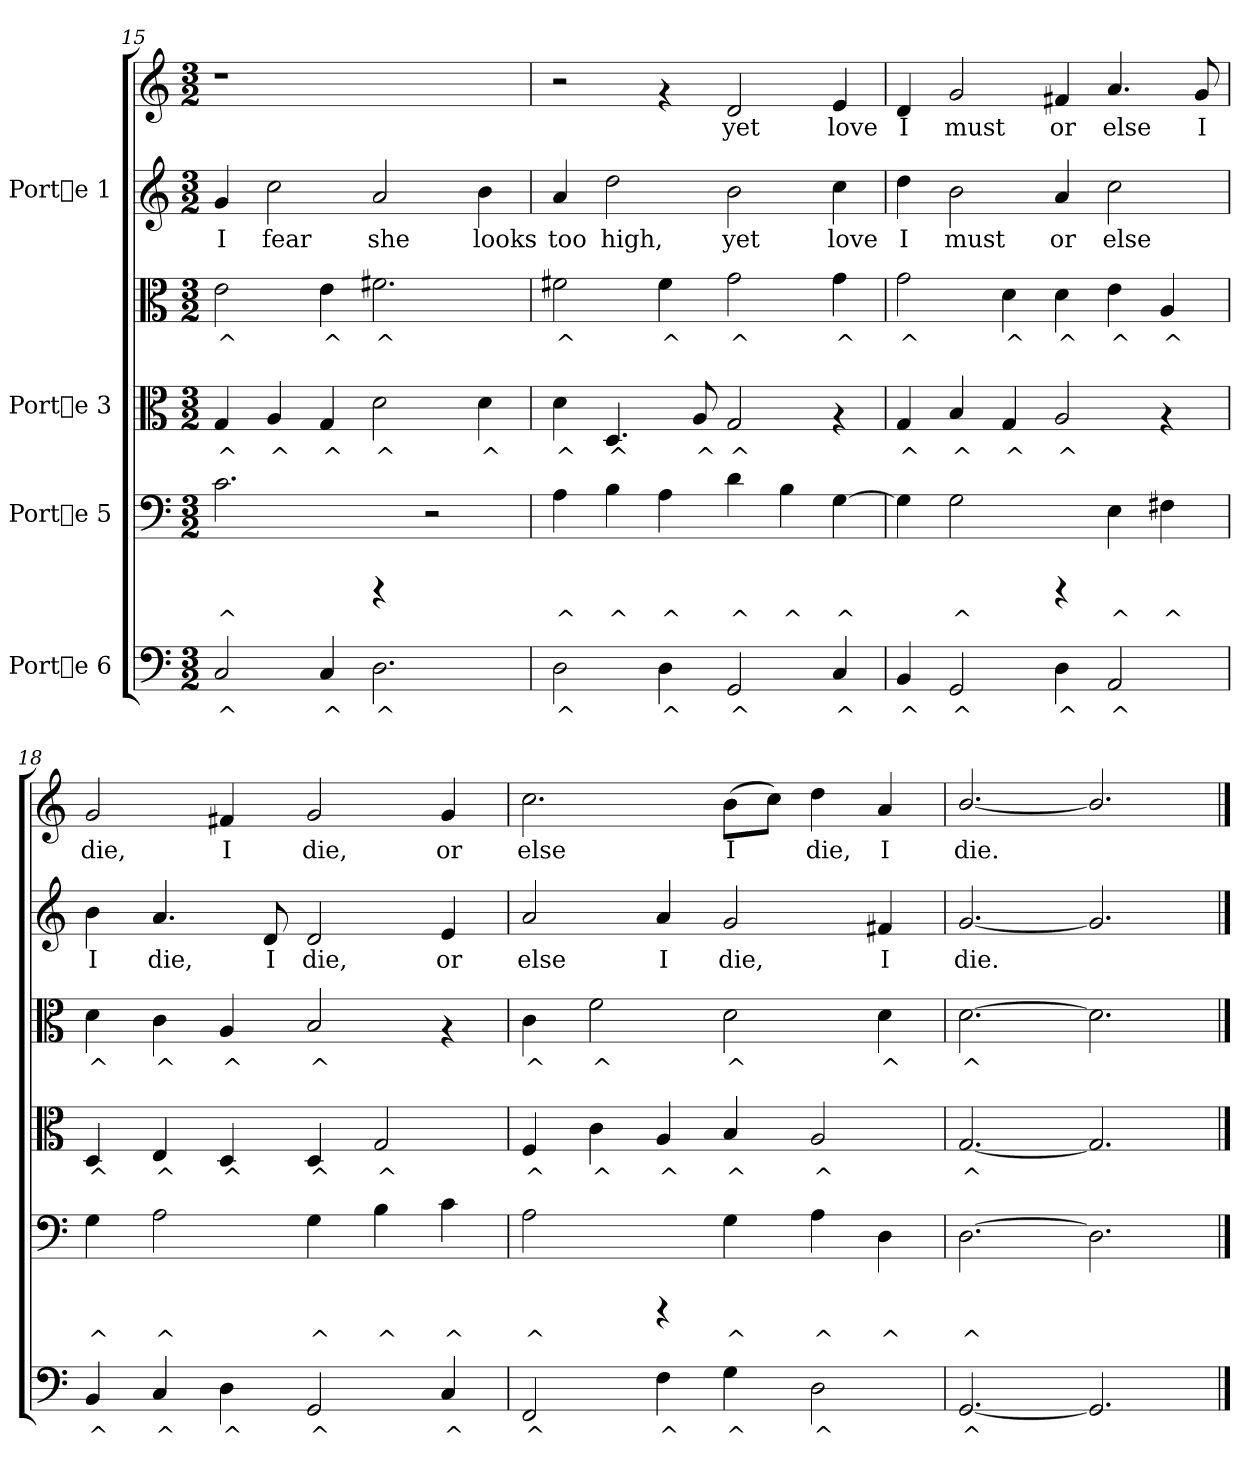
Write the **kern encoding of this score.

**kern	**text	**kern	**text	**kern	**text	**kern	**text	**kern	**text	**kern	**text
*part4	*part4	*part3	*part3	*part2	*part2	*part2	*part2	*part1	*part1	*part1	*part1
*staff6	*staff6	*staff5	*staff5	*staff4	*staff4	*staff3	*staff3	*staff2	*staff2	*staff1	*staff1
*I"Porte 6	*	*I"Porte 5	*	*I"Porte 3	*	*	*	*I"Porte 1	*	*	*
*clefF4	*	*clefF4	*	*clefC3	*	*clefC3	*	*clefG2	*	*clefG2	*
*M3/2	*	*M3/2	*	*M3/2	*	*M3/2	*	*M3/2	*	*M3/2	*
=15	=15	=15	=15	=15	=15	=15	=15	=15	=15	=15	=15
!	!LO:LY:b:cj	!	!LO:LY:b:cj	!	!LO:LY:b:cj	!	!LO:LY:b:cj	!	!LO:LY:b:cj	!	!
2C/	^	2.c\	^	4G/	^	2e\	^	4g/	I	1r	.
!	!	!	!	!	!LO:LY:b:cj	!	!	!	!LO:LY:b:cj	!	!
.	.	.	.	4A/	^	.	.	2cc\	fear	.	.
!	!LO:LY:b:cj	!	!	!	!LO:LY:b:cj	!	!LO:LY:b:cj	!	!	!	!
4C/	^	.	.	4G/	^	4e\	^	.	.	.	.
!	!LO:LY:b:cj	!	!	!	!LO:LY:b:cj	!	!LO:LY:b:cj	!	!LO:LY:b:cj	!	!
2.D\	^	4rCCC	.	2d\	^	2.f#X\	^	2a/	she	.	.
.	.	2r	.	.	.	.	.	.	.	2ryy	.
!	!	!	!	!	!LO:LY:b:cj	!	!	!	!LO:LY:b:cj	!	!
.	.	.	.	4d\	^	.	.	4b\	looks	.	.
!!LO:PB:g=z
=16	=16	=16	=16	=16	=16	=16	=16	=16	=16	=16	=16
!	!LO:LY:b:cj	!	!LO:LY:b:cj	!	!LO:LY:b:cj	!	!LO:LY:b:cj	!	!LO:LY:b:cj	!	!
2D\	^	4A\	^	4d\	^	2f#X\	^	4a/	too	2r	.
!	!	!	!LO:LY:b:cj	!	!LO:LY:b:cj	!	!	!	!LO:LY:b:cj	!	!
.	.	4B\	^	4.D/	^	.	.	2dd\	high,	.	.
!	!LO:LY:b:cj	!	!LO:LY:b:cj	!	!	!	!LO:LY:b:cj	!	!	!	!
4D\	^	4A\	^	.	.	4f#\	^	.	.	4rf	.
!	!	!	!	!	!LO:LY:b:cj	!	!	!	!	!	!
.	.	.	.	8A/	^	.	.	.	.	.	.
!	!LO:LY:b:cj	!	!LO:LY:b:cj	!	!LO:LY:b:cj	!	!LO:LY:b:cj	!	!LO:LY:b:cj	!	!LO:LY:b:cj
2GG/	^	4d\	^	2G/	^	2g\	^	2b\	yet	2d/	yet
!	!	!	!LO:LY:b:cj	!	!	!	!	!	!	!	!
.	.	4B\	^	.	.	.	.	.	.	.	.
!	!LO:LY:b:cj	!	!LO:LY:b:cj	!	!	!	!LO:LY:b:cj	!	!LO:LY:b:cj	!	!LO:LY:b:cj
4C/	^	[>4G\	^	4rG	.	4g\	^	4cc\	love	4e/	love
=17	=17	=17	=17	=17	=17	=17	=17	=17	=17	=17	=17
!	!LO:LY:b:cj	!	!LO:LY:b:cj	!	!LO:LY:b:cj	!	!LO:LY:b:cj	!	!LO:LY:b:cj	!	!LO:LY:b:cj
4BB/	^	4G\]	.	4G/	^	2g\	^	4dd\	I	4d/	I
!	!LO:LY:b:cj	!	!LO:LY:b:cj	!	!LO:LY:b:cj	!	!	!	!LO:LY:b:cj	!	!LO:LY:b:cj
2GG/	^	2G\	^	4B/	^	.	.	2b\	must	2g/	must
!	!	!	!	!	!LO:LY:b:cj	!	!LO:LY:b:cj	!	!	!	!
.	.	.	.	4G/	^	4d\	^	.	.	.	.
!	!LO:LY:b:cj	!	!	!	!LO:LY:b:cj	!	!LO:LY:b:cj	!	!LO:LY:b:cj	!	!LO:LY:b:cj
4D\	^	4rCCC	.	2A/	^	4d\	^	4a/	or	4f#X/	or
!	!LO:LY:b:cj	!	!LO:LY:b:cj	!	!	!	!LO:LY:b:cj	!	!LO:LY:b:cj	!	!LO:LY:b:cj
2AA/	^	4E\	^	.	.	4e\	^	2cc\	else	4.a/	else
!	!	!	!LO:LY:b:cj	!	!	!	!LO:LY:b:cj	!	!	!	!
.	.	4F#X\	^	4rG	.	4A/	^	.	.	.	.
!	!	!	!	!	!	!	!	!	!	!	!LO:LY:b:cj
.	.	.	.	.	.	.	.	.	.	8g/	I
=18	=18	=18	=18	=18	=18	=18	=18	=18	=18	=18	=18
!	!LO:LY:b:cj	!	!LO:LY:b:cj	!	!LO:LY:b:cj	!	!LO:LY:b:cj	!	!LO:LY:b:cj	!	!LO:LY:b:cj
4BB/	^	4G\	^	4D/	^	4d\	^	4b\	I	2g/	die,
!	!LO:LY:b:cj	!	!LO:LY:b:cj	!	!LO:LY:b:cj	!	!LO:LY:b:cj	!	!LO:LY:b:cj	!	!
4C/	^	2A\	^	4E/	^	4c\	^	4.a/	die,	.	.
!	!LO:LY:b:cj	!	!	!	!LO:LY:b:cj	!	!LO:LY:b:cj	!	!	!	!LO:LY:b:cj
4D\	^	.	.	4D/	^	4A/	^	.	.	4f#X/	I
!	!	!	!	!	!	!	!	!	!LO:LY:b:cj	!	!
.	.	.	.	.	.	.	.	8d/	I	.	.
!	!LO:LY:b:cj	!	!LO:LY:b:cj	!	!LO:LY:b:cj	!	!LO:LY:b:cj	!	!LO:LY:b:cj	!	!LO:LY:b:cj
2GG/	^	4G\	^	4D/	^	2B/	^	2d/	die,	2g/	die,
!	!	!	!LO:LY:b:cj	!	!LO:LY:b:cj	!	!	!	!	!	!
.	.	4B\	^	2G/	^	.	.	.	.	.	.
!	!LO:LY:b:cj	!	!LO:LY:b:cj	!	!	!	!	!	!LO:LY:b:cj	!	!LO:LY:b:cj
4C/	^	4c\	^	.	.	4rG	.	4e/	or	4g/	or
=19	=19	=19	=19	=19	=19	=19	=19	=19	=19	=19	=19
!	!LO:LY:b:cj	!	!LO:LY:b:cj	!	!LO:LY:b:cj	!	!LO:LY:b:cj	!	!LO:LY:b:cj	!	!LO:LY:b:cj
2FF/	^	2A\	^	4F/	^	4c\	^	2a/	else	2.cc\	else
!	!	!	!	!	!LO:LY:b:cj	!	!LO:LY:b:cj	!	!	!	!
.	.	.	.	4c\	^	2f\	^	.	.	.	.
!	!LO:LY:b:cj	!	!	!	!LO:LY:b:cj	!	!	!	!LO:LY:b:cj	!	!
4F\	^	4rCCC	.	4A/	^	.	.	4a/	I	.	.
!	!LO:LY:b:cj	!	!LO:LY:b:cj	!	!LO:LY:b:cj	!	!LO:LY:b:cj	!	!LO:LY:b:cj	!	!LO:LY:b:cj
4G\	^	4G\	^	4B/	^	2d\	^	2g/	die,	(>8b\L	I
!	!	!	!	!	!	!	!	!	!	!	!LO:LY:b:cj
.	.	.	.	.	.	.	.	.	.	8cc\J)	.
!	!LO:LY:b:cj	!	!LO:LY:b:cj	!	!LO:LY:b:cj	!	!	!	!	!	!LO:LY:b:cj
2D\	^	4A\	^	2A/	^	.	.	.	.	4dd\	die,
!	!	!	!LO:LY:b:cj	!	!	!	!LO:LY:b:cj	!	!LO:LY:b:cj	!	!LO:LY:b:cj
.	.	4D\	^	.	.	4d\	^	4f#X/	I	4a/	I
!!LO:LB:g=z
=20	=20	=20	=20	=20	=20	=20	=20	=20	=20	=20	=20
!	!LO:LY:b:cj	!	!LO:LY:b:cj	!	!LO:LY:b:cj	!	!LO:LY:b:cj	!	!LO:LY:b:cj	!	!LO:LY:b:cj
[<2.GG/	^	[>2.D\	^	[<2.G/	^	[>2.d\	^	[<2.g/	die.	[<2.b/	die.
!	!LO:LY:b:cj	!	!LO:LY:b:cj	!	!LO:LY:b:cj	!	!LO:LY:b:cj	!	!LO:LY:b:cj	!	!LO:LY:b:cj
2.GG/]	.	2.D\]	.	2.G/]	.	2.d\]	.	2.g/]	.	2.b/]	.
==	==	==	==	==	==	==	==	==	==	==	==
*-	*-	*-	*-	*-	*-	*-	*-	*-	*-	*-	*-
